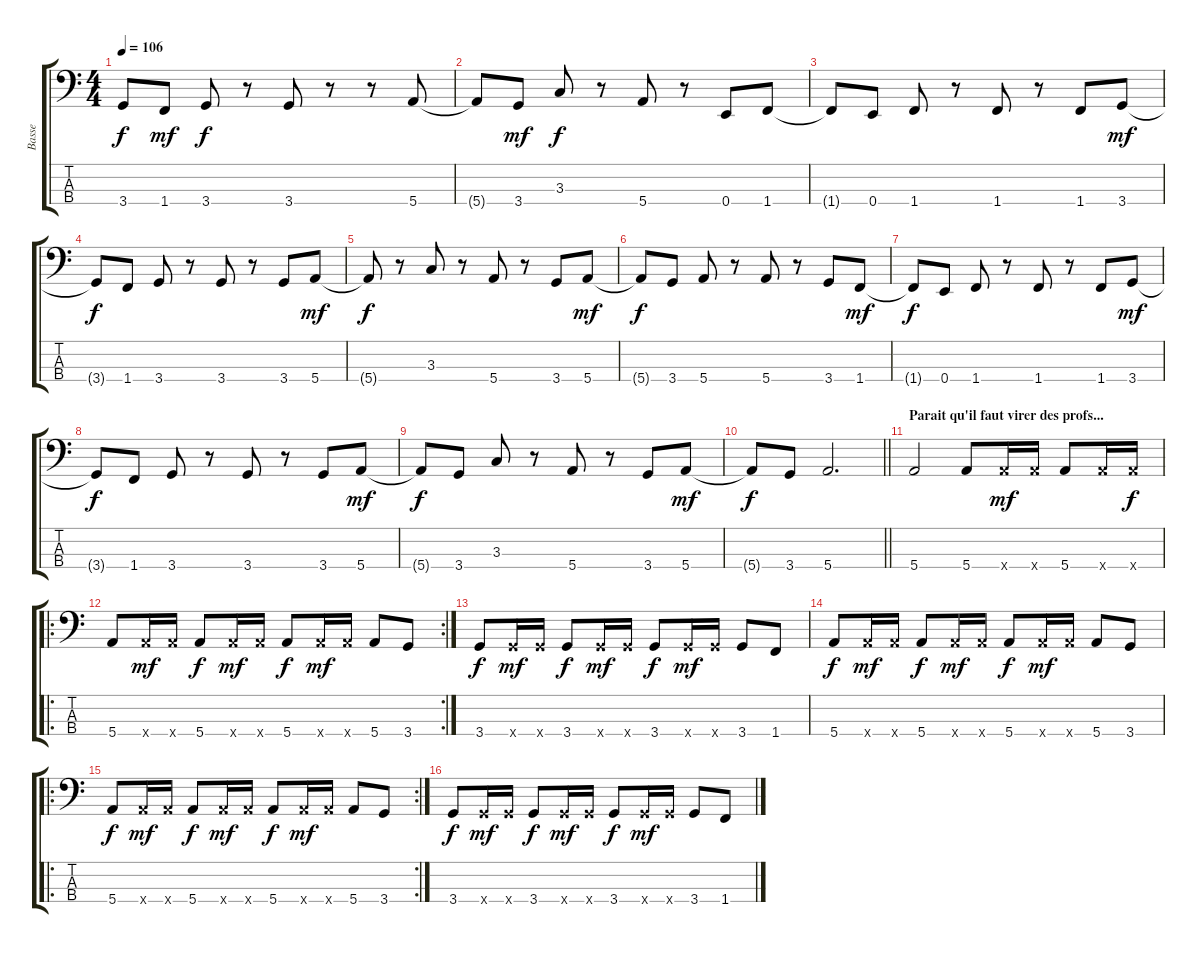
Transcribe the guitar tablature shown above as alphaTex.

\track ("Basse" "Basse") {instrument electricbassfinger}
\staff {score tabs}
\tuning (G2 D2 A1 E1) {hide}
\ts (4 4)
\tempo 106
\clef f4
\ks c
3.4{t}.8{dy f} 1.4.8{dy mf} 3.4.8{dy f} r.8 3.4.8 r.8 r.8 5.4.8 |
5.4{t}.8 3.4.8{dy mf} 3.3.8{dy f} r.8 5.4.8 r.8 0.4.8 1.4.8 |
1.4{t}.8 0.4.8 1.4.8 r.8 1.4.8 r.8 1.4.8 3.4.8{dy mf} |
3.4{t}.8{dy f} 1.4.8 3.4.8 r.8 3.4.8 r.8 3.4.8 5.4.8{dy mf} |
5.4{t}.8{dy f} r.8 3.3.8 r.8 5.4.8 r.8 3.4.8 5.4.8{dy mf} |
5.4{t}.8{dy f} 3.4.8 5.4.8 r.8 5.4.8 r.8 3.4.8 1.4.8{dy mf} |
1.4{t}.8{dy f} 0.4.8 1.4.8 r.8 1.4.8 r.8 1.4.8 3.4.8{dy mf} |
3.4{t}.8{dy f} 1.4.8 3.4.8 r.8 3.4.8 r.8 3.4.8 5.4.8{dy mf} |
5.4{t}.8{dy f} 3.4.8 3.3.8 r.8 5.4.8 r.8 3.4.8 5.4.8{dy mf} |
\barLineRight lightlight
5.4{t}.8{dy f} 3.4.8 5.4.2{d} |
\section ("" "Parait qu'il faut virer des profs...")
5.4.2 5.4.8 5.4{x}.16{dy mf} 5.4{x}.16 5.4.8 5.4{x}.16 5.4{x}.16{dy f} |
\ro
\rc 2
5.4.8 5.4{x}.16{dy mf} 5.4{x}.16 5.4.8{dy f} 5.4{x}.16{dy mf} 5.4{x}.16 5.4.8{dy f} 5.4{x}.16{dy mf} 5.4{x}.16 5.4.8 3.4.8 |
3.4.8{dy f} 3.4{x}.16{dy mf} 3.4{x}.16 3.4.8{dy f} 3.4{x}.16{dy mf} 3.4{x}.16 3.4.8{dy f} 3.4{x}.16{dy mf} 3.4{x}.16 3.4.8 1.4.8 |
5.4.8{dy f} 5.4{x}.16{dy mf} 5.4{x}.16 5.4.8{dy f} 5.4{x}.16{dy mf} 5.4{x}.16 5.4.8{dy f} 5.4{x}.16{dy mf} 5.4{x}.16 5.4.8 3.4.8 |
\ro
\rc 2
5.4.8{dy f} 5.4{x}.16{dy mf} 5.4{x}.16 5.4.8{dy f} 5.4{x}.16{dy mf} 5.4{x}.16 5.4.8{dy f} 5.4{x}.16{dy mf} 5.4{x}.16 5.4.8 3.4.8 |
3.4.8{dy f} 3.4{x}.16{dy mf} 3.4{x}.16 3.4.8{dy f} 3.4{x}.16{dy mf} 3.4{x}.16 3.4.8{dy f} 3.4{x}.16{dy mf} 3.4{x}.16 3.4.8 1.4.8
